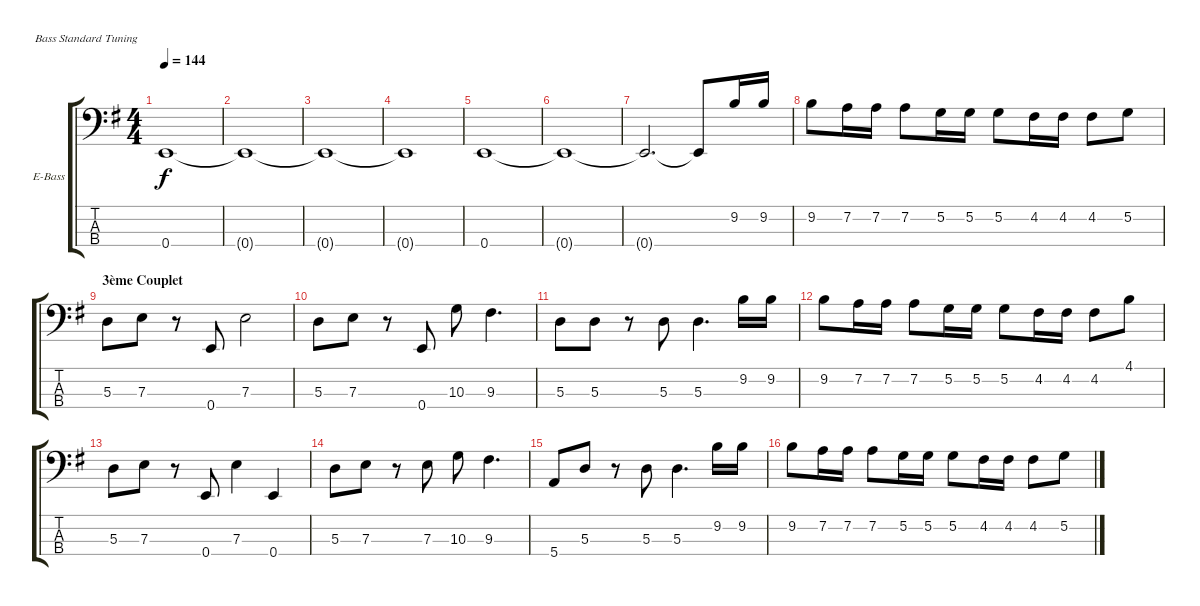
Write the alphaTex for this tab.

\bracketExtendMode groupsimilarinstruments
\firstSystemTrackNameOrientation horizontal
\otherSystemsTrackNameOrientation horizontal
\track ("Basse" "E-Bass") {instrument electricbassfinger}
\staff {score tabs}
\tuning (G2 D2 A1 E1)
\ts (4 4)
\tempo 144
\clef f4
\ks g
0.4.1{dy f} |
0.4{t}.1 |
0.4{t}.1 |
0.4{t}.1 |
0.4.1 |
0.4{t}.1 |
0.4{t}.2{d} 0.4{t}.8 9.2.16 9.2.16 |
9.2.8 7.2.16 7.2.16 7.2.8 5.2.16 5.2.16 5.2.8 4.2.16 4.2.16 4.2.8 5.2.8 |
\section ("" "3ème Couplet")
5.3.8 7.3.8 r.8 0.4.8 7.3.2 |
5.3.8 7.3.8 r.8 0.4.8 10.3.8 9.3.4{d} |
5.3.8 5.3.8 r.8 5.3.8 5.3.4{d} 9.2.16 9.2.16 |
9.2.8 7.2.16 7.2.16 7.2.8 5.2.16 5.2.16 5.2.8 4.2.16 4.2.16 4.2.8 4.1.8 |
5.3.8 7.3.8 r.8 0.4.8 7.3.4 0.4.4 |
5.3.8 7.3.8 r.8 7.3.8 10.3.8 9.3.4{d} |
5.4.8 5.3.8 r.8 5.3.8 5.3.4{d} 9.2.16 9.2.16 |
9.2.8 7.2.16 7.2.16 7.2.8 5.2.16 5.2.16 5.2.8 4.2.16 4.2.16 4.2.8 5.2.8
